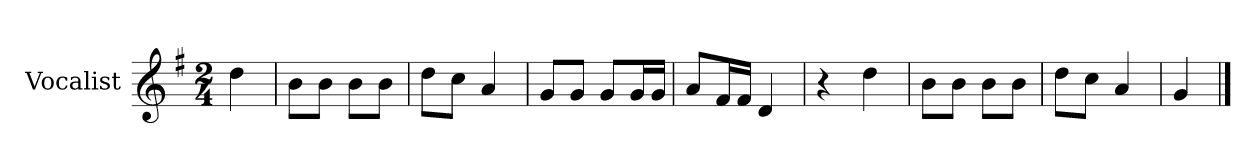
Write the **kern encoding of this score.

**kern
*part1
*staff1
*I"Vocalist
*k[f#]
*G:
*M2/4
=
4dd
=1
8bL
8bJ
8bL
8bJ
=2
8ddL
8ccJ
4a
=3
8gL
8gJ
8gL
16gL
16gJJ
=4
8aL
16f#L
16f#JJ
4d
=5
4r
4dd
=6
8bL
8bJ
8bL
8bJ
=7
8ddL
8ccJ
4a
=8
4g
==
*-
